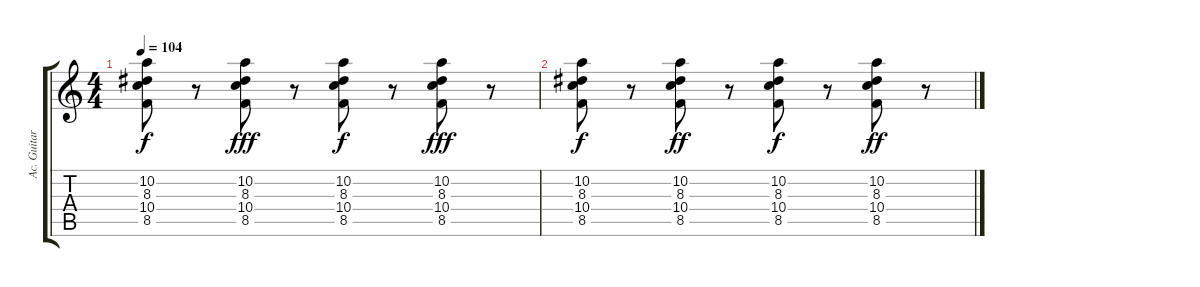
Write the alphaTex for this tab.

\track ("Ac. Guitar" "Ac. Guitar") {instrument acousticguitarsteel}
\staff {score tabs}
\tuning (E4 B3 G3 D3 A2 E2) {hide}
\ts (4 4)
\tempo 104
\clef g2
\ks c
(10.2 8.3 10.4 8.5).8{dy f} r.8 (10.2 8.3 10.4 8.5).8{dy fff} r.8 (10.2 8.3 10.4 8.5).8{dy f} r.8 (10.2 8.3 10.4 8.5).8{dy fff} r.8 |
(10.2 8.3 10.4 8.5).8{dy f} r.8 (10.2 8.3 10.4 8.5).8{dy ff} r.8 (10.2 8.3 10.4 8.5).8{dy f} r.8 (10.2 8.3 10.4 8.5).8{dy ff} r.8
